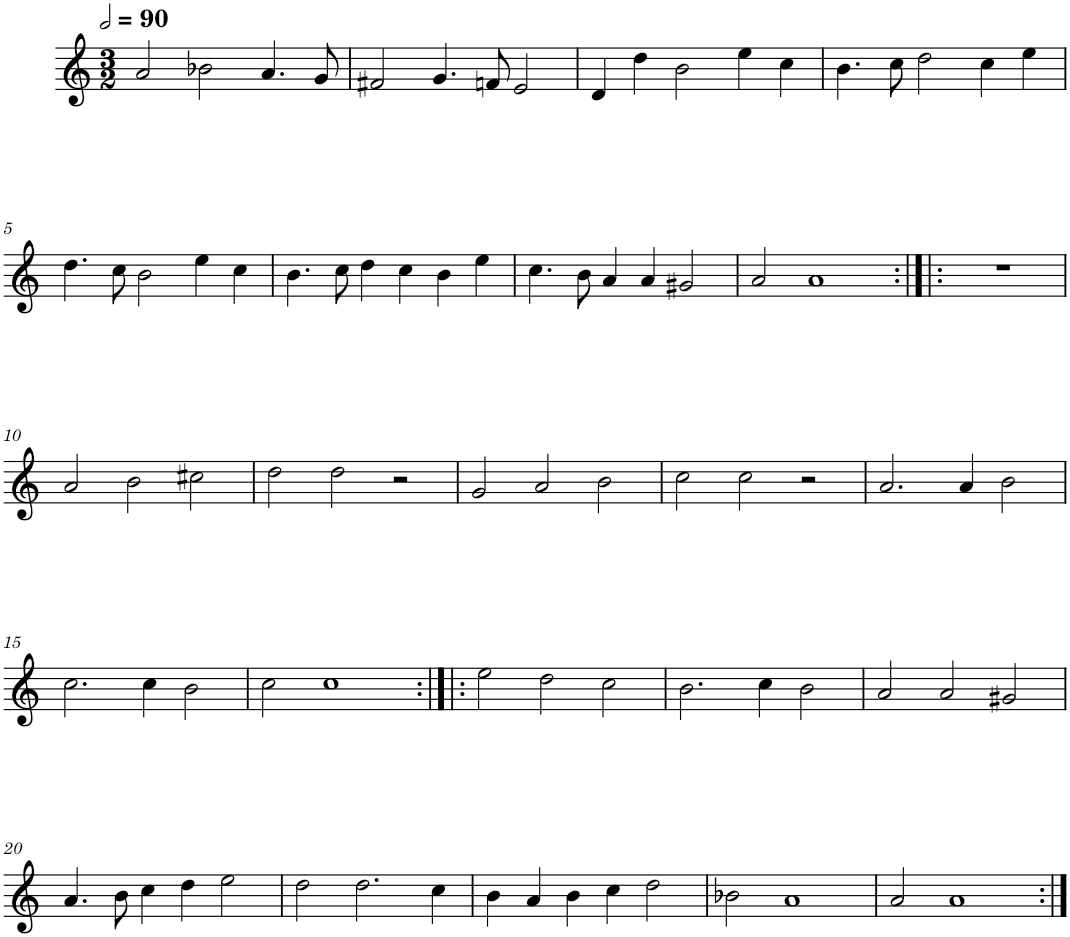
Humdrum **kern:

**kern
*part1
*staff1
*I"Six parties
*clefG2
*k[]
*M3/2
*MM180
=1
2a/
2b-X\
4.a/
8g/
=2
2f#X/
4.g/
8fn/
2e/
=3
4d/
4dd\
2b\
4ee\
4cc\
=4
4.b\
8cc\
2dd\
4cc\
4ee\
!!LO:LB:g=z
=5
4.dd\
8cc\
2b\
4ee\
4cc\
=6
4.b\
8cc\
4dd\
4cc\
4b\
4ee\
=7
4.cc\
8b\
4a/
4a/
2g#X/
=8
2a/
1a
=9:|!|:
1.r
!!LO:LB:g=z
=10
2a/
2b\
2cc#X\
=11
2dd\
2dd\
2r
=12
2g/
2a/
2b\
=13
2cc\
2cc\
2r
=14
2.a/
4a/
2b\
!!LO:LB:g=z
=15
2.cc\
4cc\
2b\
=16
2cc\
1cc
=17:|!|:
2ee\
2dd\
2cc\
=18
2.b\
4cc\
2b\
=19
2a/
2a/
2g#X/
!!LO:LB:g=z
=20
4.a/
8b\
4cc\
4dd\
2ee\
=21
2dd\
2.dd\
4cc\
=22
4b\
4a/
4b\
4cc\
2dd\
=23
2b-X\
1a
=24
2a/
1a
=:|!
*-
